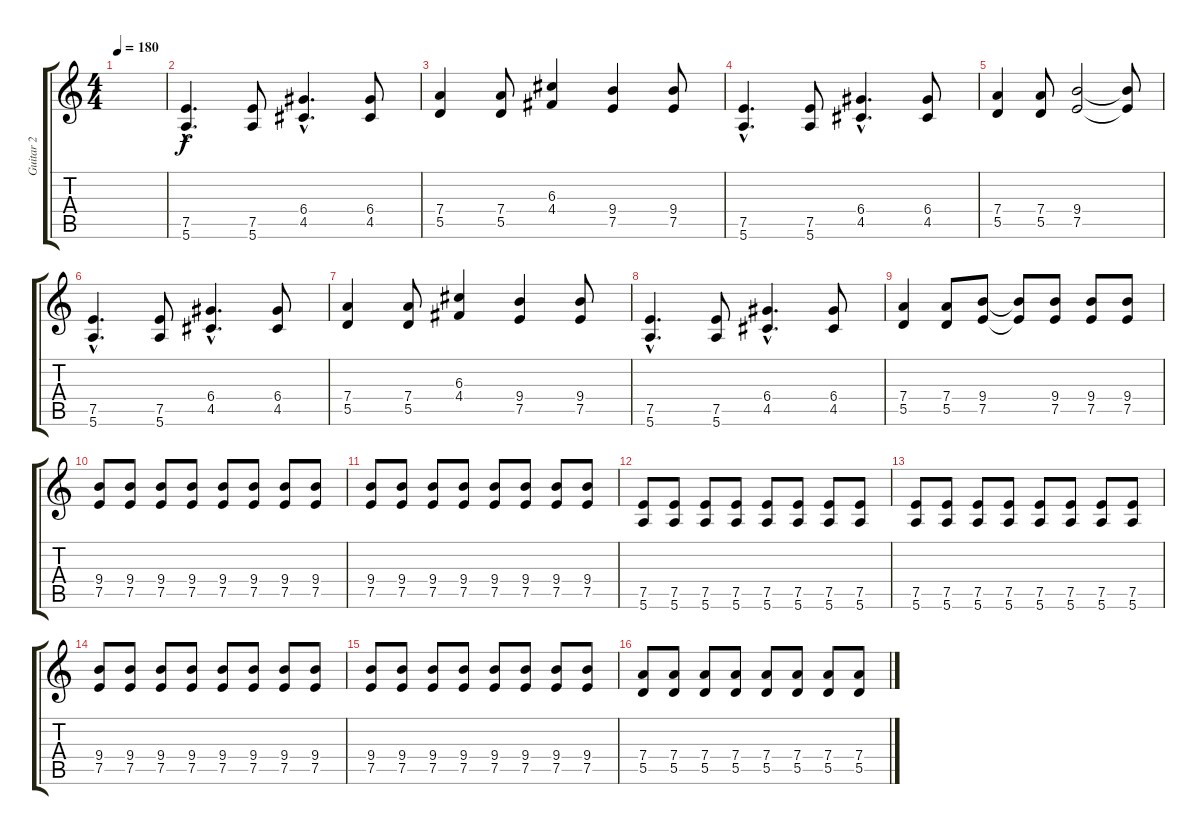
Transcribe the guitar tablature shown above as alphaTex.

\track ("Guitar 2" "Guitar 2") {instrument distortionguitar}
\staff {score tabs}
\tuning (E4 B3 G3 D3 A2 E2) {hide}
\ts (4 4)
\tempo 180
\clef g2
\ks c
|
(7.5{hac} 5.6{hac}).4{d} (7.5 5.6).8 (6.4{hac} 4.5{hac}).4{d} (6.4 4.5).8 |
(7.4 5.5).4 (7.4 5.5).8 (6.3 4.4).4 (9.4 7.5).4 (9.4 7.5).8 |
(7.5{hac} 5.6{hac}).4{d} (7.5 5.6).8 (6.4{hac} 4.5{hac}).4{d} (6.4 4.5).8 |
(7.4 5.5).4 (7.4 5.5).8 (9.4 7.5).2 (9.4{t} 7.5{t}).8 |
(7.5{hac} 5.6{hac}).4{d} (7.5 5.6).8 (6.4{hac} 4.5{hac}).4{d} (6.4 4.5).8 |
(7.4 5.5).4 (7.4 5.5).8 (6.3 4.4).4 (9.4 7.5).4 (9.4 7.5).8 |
(7.5{hac} 5.6{hac}).4{d} (7.5 5.6).8 (6.4{hac} 4.5{hac}).4{d} (6.4 4.5).8 |
(7.4 5.5).4 (7.4 5.5).8 (9.4 7.5).8 (9.4{t} 7.5{t}).8 (9.4 7.5).8 (9.4 7.5).8 (9.4 7.5).8 |
(9.4 7.5).8 (9.4 7.5).8 (9.4 7.5).8 (9.4 7.5).8 (9.4 7.5).8 (9.4 7.5).8 (9.4 7.5).8 (9.4 7.5).8 |
(9.4 7.5).8 (9.4 7.5).8 (9.4 7.5).8 (9.4 7.5).8 (9.4 7.5).8 (9.4 7.5).8 (9.4 7.5).8 (9.4 7.5).8 |
(7.5 5.6).8 (7.5 5.6).8 (7.5 5.6).8 (7.5 5.6).8 (7.5 5.6).8 (7.5 5.6).8 (7.5 5.6).8 (7.5 5.6).8 |
(7.5 5.6).8 (7.5 5.6).8 (7.5 5.6).8 (7.5 5.6).8 (7.5 5.6).8 (7.5 5.6).8 (7.5 5.6).8 (7.5 5.6).8 |
(9.4 7.5).8 (9.4 7.5).8 (9.4 7.5).8 (9.4 7.5).8 (9.4 7.5).8 (9.4 7.5).8 (9.4 7.5).8 (9.4 7.5).8 |
(9.4 7.5).8 (9.4 7.5).8 (9.4 7.5).8 (9.4 7.5).8 (9.4 7.5).8 (9.4 7.5).8 (9.4 7.5).8 (9.4 7.5).8 |
(7.4 5.5).8 (7.4 5.5).8 (7.4 5.5).8 (7.4 5.5).8 (7.4 5.5).8 (7.4 5.5).8 (7.4 5.5).8 (7.4 5.5).8
